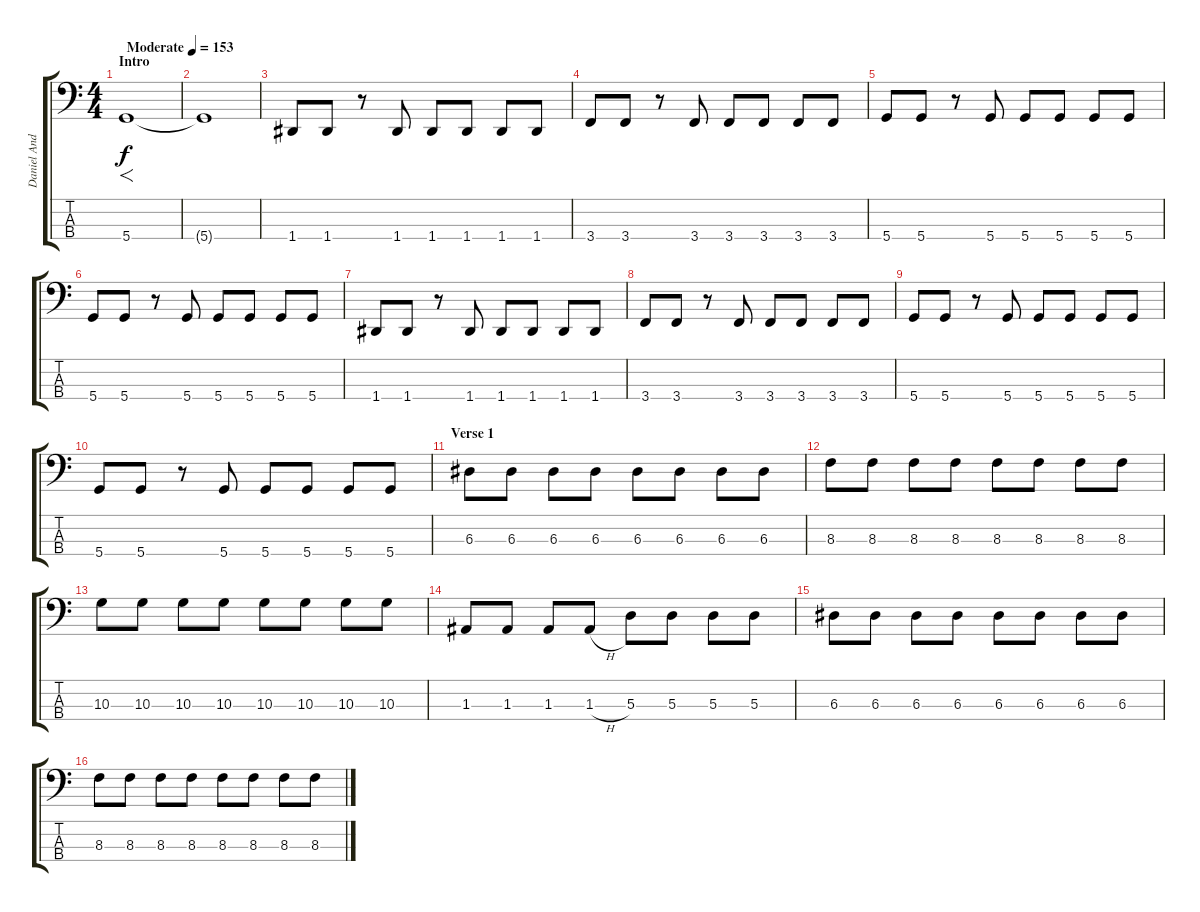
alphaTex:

\track ("Daniel Anderson" "Daniel And") {instrument electricbassfinger}
\staff {score tabs}
\tuning (G2 D2 A1 D1) {hide}
\ts (4 4)
\section ("" "Intro")
\tempo (153 "Moderate")
\clef f4
\ks c
5.4.1{f dy f instrument electricbassfinger} |
5.4{t}.1 |
1.4.8 1.4.8 r.8 1.4.8 1.4.8 1.4.8 1.4.8 1.4.8 |
3.4.8 3.4.8 r.8 3.4.8 3.4.8 3.4.8 3.4.8 3.4.8 |
5.4.8 5.4.8 r.8 5.4.8 5.4.8 5.4.8 5.4.8 5.4.8 |
5.4.8 5.4.8 r.8 5.4.8 5.4.8 5.4.8 5.4.8 5.4.8 |
1.4.8 1.4.8 r.8 1.4.8 1.4.8 1.4.8 1.4.8 1.4.8 |
3.4.8 3.4.8 r.8 3.4.8 3.4.8 3.4.8 3.4.8 3.4.8 |
5.4.8 5.4.8 r.8 5.4.8 5.4.8 5.4.8 5.4.8 5.4.8 |
5.4.8 5.4.8 r.8 5.4.8 5.4.8 5.4.8 5.4.8 5.4.8 |
\section ("" "Verse 1")
6.3.8 6.3.8 6.3.8 6.3.8 6.3.8 6.3.8 6.3.8 6.3.8 |
8.3.8 8.3.8 8.3.8 8.3.8 8.3.8 8.3.8 8.3.8 8.3.8 |
10.3.8 10.3.8 10.3.8 10.3.8 10.3.8 10.3.8 10.3.8 10.3.8 |
1.3.8 1.3.8 1.3.8 1.3{h}.8 5.3.8 5.3.8 5.3.8 5.3.8 |
6.3.8 6.3.8 6.3.8 6.3.8 6.3.8 6.3.8 6.3.8 6.3.8 |
8.3.8 8.3.8 8.3.8 8.3.8 8.3.8 8.3.8 8.3.8 8.3.8
